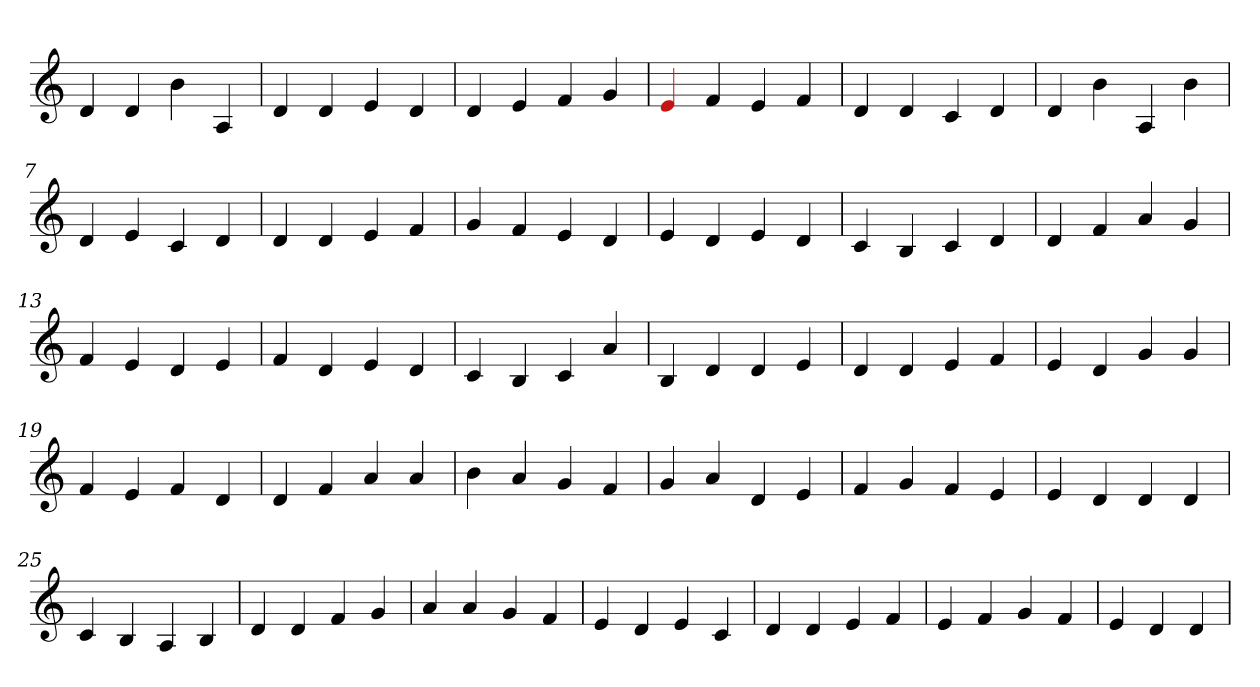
**kern
*part1
*staff1
*clefG2
=1
4d
4d
4b
4A
=2
4d
4d
4e
4d
=3
4d
4e
4f
4g
=4
4Re
4f
4e
4f
=5
4d
4d
4c
4d
=6
4d
4b
4A
4b
=7
4d
4e
4c
4d
=8
4d
4d
4e
4f
=9
4g
4f
4e
4d
=10
4e
4d
4e
4d
=11
4c
4B
4c
4d
=12
4d
4f
4a
4g
=13
4f
4e
4d
4e
=14
4f
4d
4e
4d
=15
4c
4B
4c
4a
=16
4B
4d
4d
4e
=17
4d
4d
4e
4f
=18
4e
4d
4g
4g
=19
4f
4e
4f
4d
=20
4d
4f
4a
4a
=21
4b
4a
4g
4f
=22
4g
4a
4d
4e
=23
4f
4g
4f
4e
=24
4e
4d
4d
4d
=25
4c
4B
4A
4B
=26
4d
4d
4f
4g
=27
4a
4a
4g
4f
=28
4e
4d
4e
4c
=29
4d
4d
4e
4f
=30
4e
4f
4g
4f
=31
4e
4d
4d
=
*-
